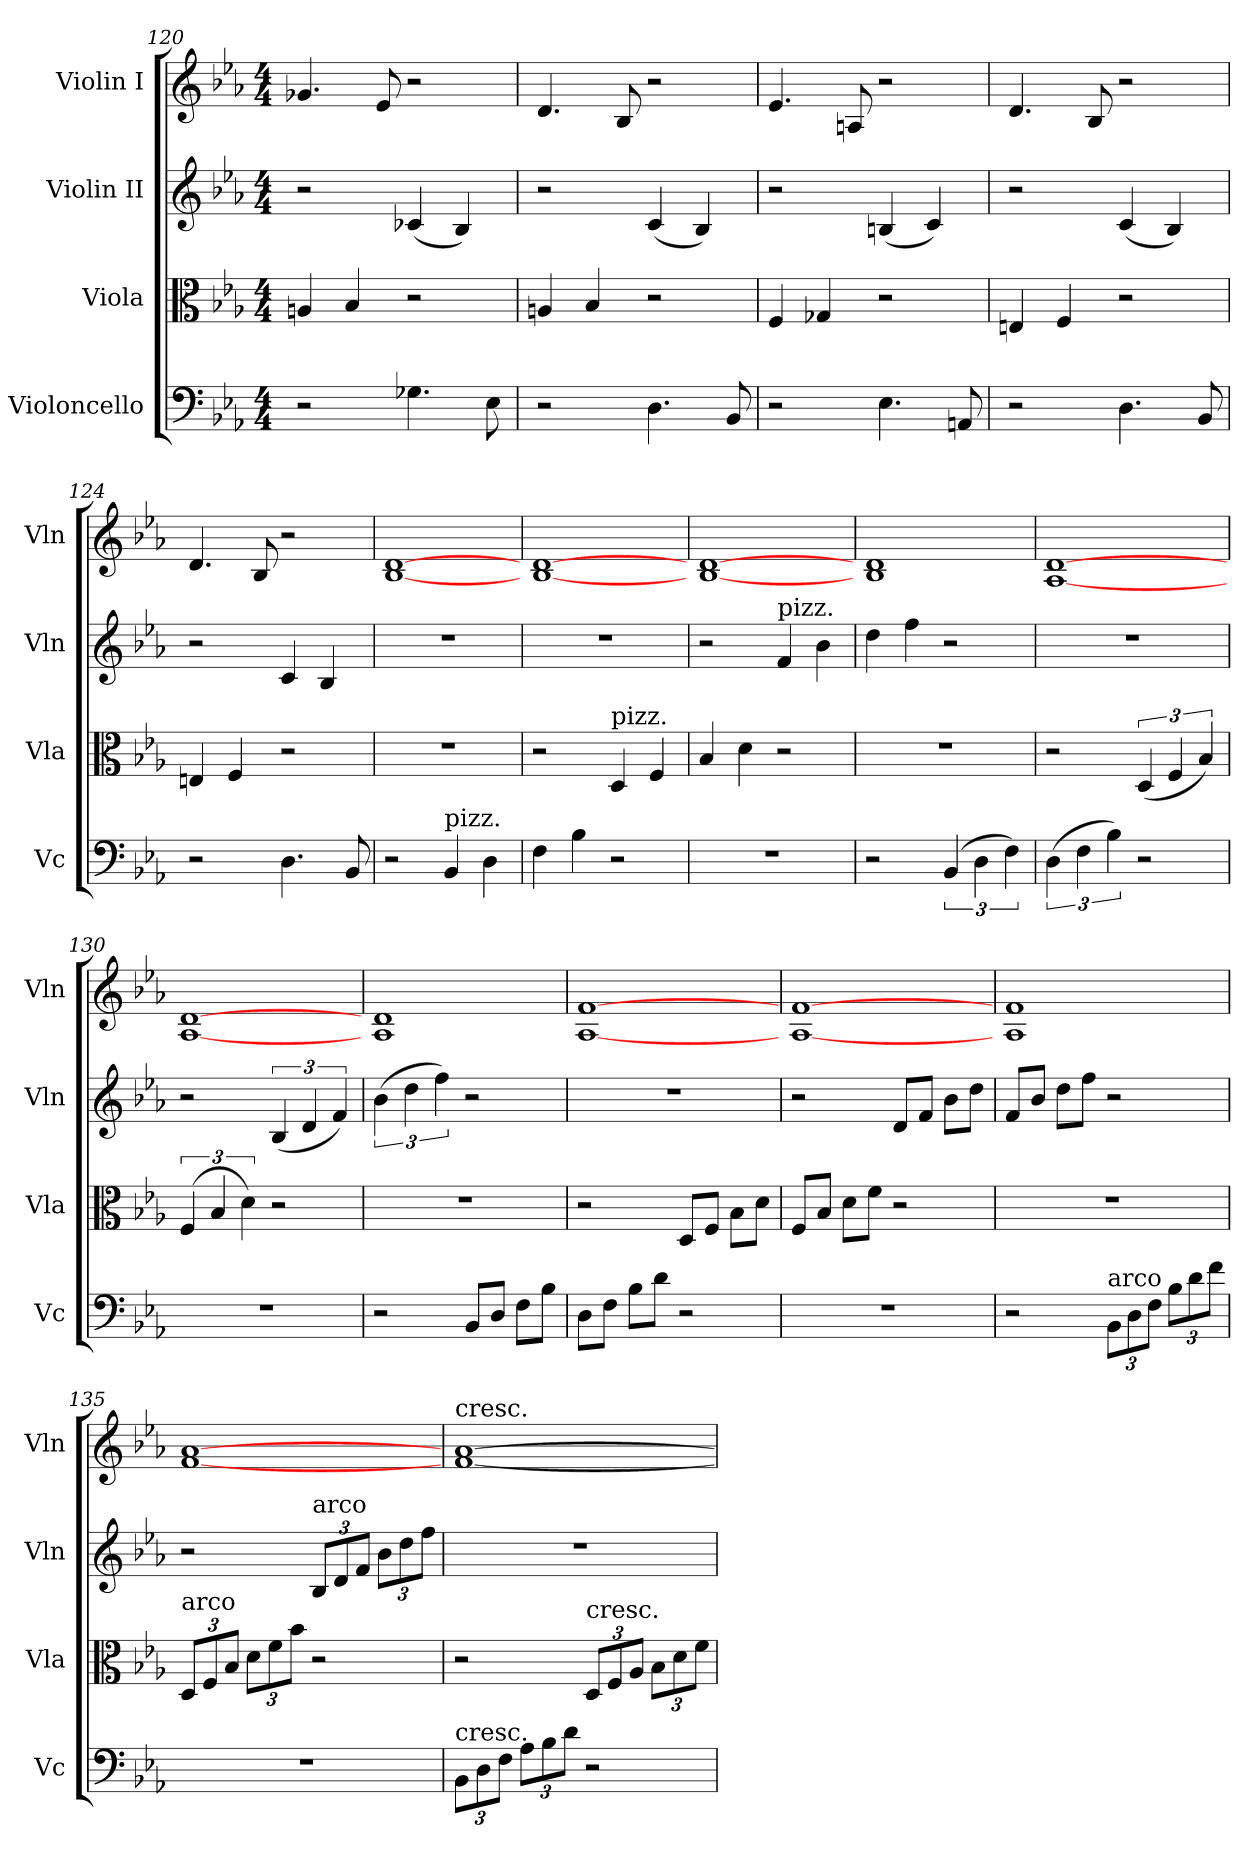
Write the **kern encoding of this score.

**kern	**kern	**kern	**kern
*part4	*part3	*part2	*part1
*staff4	*staff3	*staff2	*staff1
*I"Violoncello	*I"Viola	*I"Violin II	*I"Violin I
*I'Vc	*I'Vla	*I'Vln	*I'Vln
*clefF4	*clefC3	*clefG2	*clefG2
*k[b-e-a-]	*k[b-e-a-]	*k[b-e-a-]	*k[b-e-a-]
*E-:	*E-:	*E-:	*E-:
*M4/4	*M4/4	*M4/4	*M4/4
=120	=120	=120	=120
2r	4An	2r	4.g-X
.	4B-	.	.
.	.	.	8e-
4.G-X	2r	(4c-X	2r
.	.	4B-)	.
8E-	.	.	.
=121	=121	=121	=121
2r	4An	2r	4.d
.	4B-	.	.
.	.	.	8B-
4.D	2r	(4c	2r
.	.	4B-)	.
8BB-	.	.	.
=122	=122	=122	=122
2r	4F	2r	4.e-
.	4G-X	.	.
.	.	.	8An
4.E-	2r	(4Bn	2r
.	.	4c)	.
8AAn	.	.	.
=123	=123	=123	=123
2r	4En	2r	4.d
.	4F	.	.
.	.	.	8B-
4.D	2r	(4c	2r
.	.	4B-)	.
8BB-	.	.	.
=124	=124	=124	=124
2r	4En	2r	4.d
.	4F	.	.
.	.	.	8B-
4.D	2r	4c	2r
.	.	4B-	.
8BB-	.	.	.
=125	=125	=125	=125
2r	1r	1r	[1B- [1d
!LO:TX:a:t=pizz.	!	!	!
4BB-	.	.	.
4D	.	.	.
=126	=126	=126	=126
4F	2r	1r	[1B- [1d
4B-	.	.	.
!	!LO:TX:a:t=pizz.	!	!
2r	4D	.	.
.	4F	.	.
=127	=127	=127	=127
1r	4B-	2r	[1B- [1d
.	4d	.	.
!	!	!LO:TX:a:t=pizz.	!
.	2r	4f	.
.	.	4b-	.
=128	=128	=128	=128
2r	1r	4dd	1B- 1d
.	.	4ff	.
(6BB-	.	2r	.
6D	.	.	.
6F)	.	.	.
=129	=129	=129	=129
(6D	2r	1r	[1A- [1d
6F	.	.	.
6B-)	.	.	.
2r	(6D	.	.
.	6F	.	.
.	6B-)	.	.
=130	=130	=130	=130
1r	(6F	2r	[1A- [1d
.	6B-	.	.
.	6d)	.	.
.	2r	(6B-	.
.	.	6d	.
.	.	6f)	.
=131	=131	=131	=131
2r	1r	(6b-	1A- 1d
.	.	6dd	.
.	.	6ff)	.
8BB-/L	.	2r	.
8D/J	.	.	.
8F\L	.	.	.
8B-\J	.	.	.
=132	=132	=132	=132
8D\L	2r	1r	[1A- [1f
8F\J	.	.	.
8B-\L	.	.	.
8d\J	.	.	.
2r	8D/L	.	.
.	8F/J	.	.
.	8B-\L	.	.
.	8d\J	.	.
=133	=133	=133	=133
1r	8F/L	2r	[1A- [1f
.	8B-/J	.	.
.	8d\L	.	.
.	8f\J	.	.
.	2r	8d/L	.
.	.	8f/J	.
.	.	8b-\L	.
.	.	8dd\J	.
=134	=134	=134	=134
2r	1r	8f/L	1A- 1f
.	.	8b-/J	.
.	.	8dd\L	.
.	.	8ff\J	.
!LO:TX:a:t=arco	!	!	!
12BB-\L	.	2r	.
12D\	.	.	.
12F\J	.	.	.
12B-\L	.	.	.
12d\	.	.	.
12f\J	.	.	.
=135	=135	=135	=135
!	!LO:TX:a:t=arco	!	!
1r	12D/L	2r	[1f [1a-
.	12F/	.	.
.	12B-/J	.	.
.	12d\L	.	.
.	12f\	.	.
.	12b-\J	.	.
!	!	!LO:TX:a:t=arco	!
.	2r	12B-/L	.
.	.	12d/	.
.	.	12f/J	.
.	.	12b-\L	.
.	.	12dd\	.
.	.	12ff\J	.
=136	=136	=136	=136
!	!	!	!LO:TX:a:t=cresc.
!LO:TX:a:t=cresc.	!	!	!
12BB-\L	2r	1r	[1f [1a-
12D\	.	.	.
12F\J	.	.	.
12A-\L	.	.	.
12B-\	.	.	.
12d\J	.	.	.
!	!LO:TX:a:t=cresc.	!	!
2r	12D/L	.	.
.	12F/	.	.
.	12A-/J	.	.
.	12B-\L	.	.
.	12d\	.	.
.	12f\J	.	.
=	=	=	=
*-	*-	*-	*-
